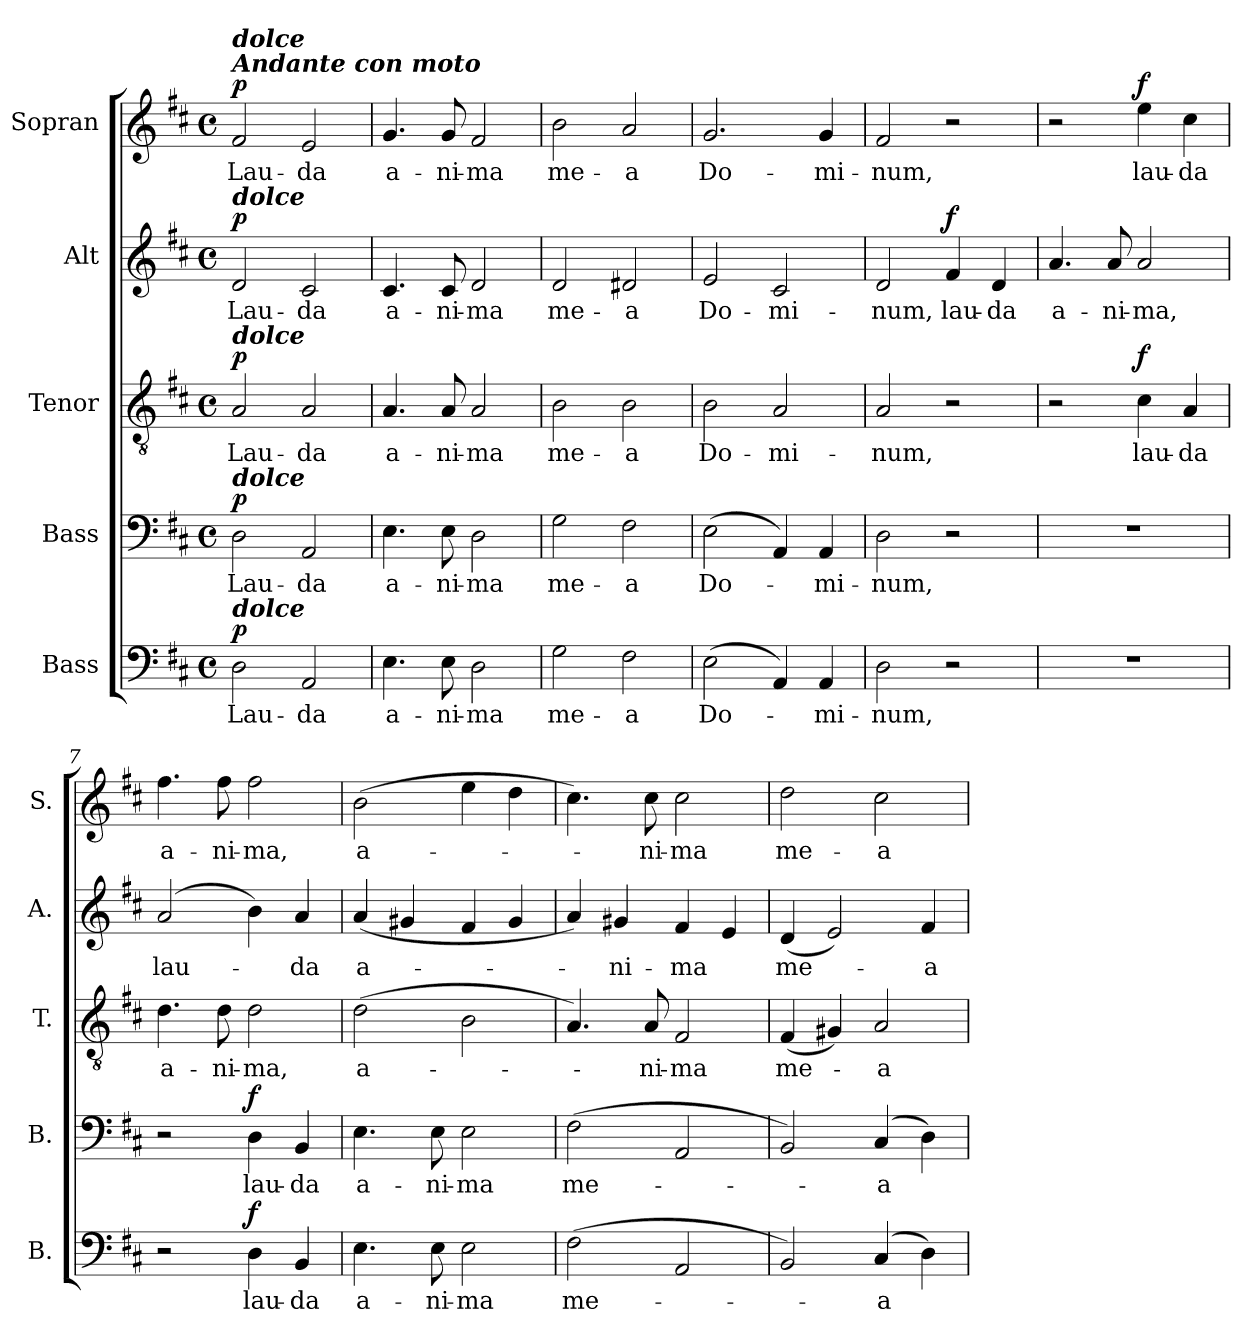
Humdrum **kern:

**kern	**text	**dynam	**kern	**text	**dynam	**kern	**text	**dynam	**kern	**text	**dynam	**kern	**text	**dynam
*part5	*part5	*part5	*part4	*part4	*part4	*part3	*part3	*part3	*part2	*part2	*part2	*part1	*part1	*part1
*staff5	*staff5	*staff5	*staff4	*staff4	*staff4	*staff3	*staff3	*staff3	*staff2	*staff2	*staff2	*staff1	*staff1	*staff1
*I"Bass	*	*	*I"Bass	*	*	*I"Tenor	*	*	*I"Alt	*	*	*I"Sopran	*	*
*I'B.	*	*	*I'B.	*	*	*I'T.	*	*	*I'A.	*	*	*I'S.	*	*
*clefF4	*	*	*clefF4	*	*	*clefGv2	*	*	*clefG2	*	*	*clefG2	*	*
*k[f#c#]	*	*	*k[f#c#]	*	*	*k[f#c#]	*	*	*k[f#c#]	*	*	*k[f#c#]	*	*
*D:	*	*	*D:	*	*	*D:	*	*	*D:	*	*	*D:	*	*
*M4/4	*	*	*M4/4	*	*	*M4/4	*	*	*M4/4	*	*	*M4/4	*	*
*met(c)	*	*	*met(c)	*	*	*met(c)	*	*	*met(c)	*	*	*met(c)	*	*
=1	=1	=1	=1	=1	=1	=1	=1	=1	=1	=1	=1	=1	=1	=1
!	!	!	!	!	!	!	!	!	!	!	!	!LO:TX:a:Bi:t=Andante con moto	!	!
!	!	!	!	!	!	!	!	!	!	!	!	!LO:TX:a:Bi:t=dolce	!	!
!	!	!	!	!	!	!	!	!	!LO:TX:a:Bi:t=dolce	!	!	!	!	!
!	!	!	!	!	!	!LO:TX:a:Bi:t=dolce	!	!	!	!	!	!	!	!
!	!	!	!LO:TX:a:Bi:t=dolce	!	!	!	!	!	!	!	!	!	!	!
!LO:TX:a:Bi:t=dolce	!	!	!	!	!	!	!	!	!	!	!	!	!	!
!	!LO:LY:b	!LO:DY:a	!	!LO:LY:b	!LO:DY:a	!	!LO:LY:b	!LO:DY:a	!	!LO:LY:b	!LO:DY:a	!	!LO:LY:b	!LO:DY:a
2D\	Lau-	p	2D\	Lau-	p	2A/	Lau-	p	2d/	Lau-	p	2f#/	Lau-	p
!	!LO:LY:b	!	!	!LO:LY:b	!	!	!LO:LY:b	!	!	!LO:LY:b	!	!	!LO:LY:b	!
2AA/	-da	.	2AA/	-da	.	2A/	-da	.	2c#/	-da	.	2e/	-da	.
=2	=2	=2	=2	=2	=2	=2	=2	=2	=2	=2	=2	=2	=2	=2
!	!LO:LY:b	!	!	!LO:LY:b	!	!	!LO:LY:b	!	!	!LO:LY:b	!	!	!LO:LY:b	!
4.E\	a-	.	4.E\	a-	.	4.A/	a-	.	4.c#/	a-	.	4.g/	a-	.
!	!LO:LY:b	!	!	!LO:LY:b	!	!	!LO:LY:b	!	!	!LO:LY:b	!	!	!LO:LY:b	!
8E\	-ni-	.	8E\	-ni-	.	8A/	-ni-	.	8c#/	-ni-	.	8g/	-ni-	.
!	!LO:LY:b	!	!	!LO:LY:b	!	!	!LO:LY:b	!	!	!LO:LY:b	!	!	!LO:LY:b	!
2D\	-ma	.	2D\	-ma	.	2A/	-ma	.	2d/	-ma	.	2f#/	-ma	.
=3	=3	=3	=3	=3	=3	=3	=3	=3	=3	=3	=3	=3	=3	=3
!	!LO:LY:b	!	!	!LO:LY:b	!	!	!LO:LY:b	!	!	!LO:LY:b	!	!	!LO:LY:b	!
2G\	me-	.	2G\	me-	.	2B\	me-	.	2d/	me-	.	2b\	me-	.
!	!LO:LY:b	!	!	!LO:LY:b	!	!	!LO:LY:b	!	!	!LO:LY:b	!	!	!LO:LY:b	!
2F#\	-a	.	2F#\	-a	.	2B\	-a	.	2d#X/	-a	.	2a/	-a	.
=4	=4	=4	=4	=4	=4	=4	=4	=4	=4	=4	=4	=4	=4	=4
!	!LO:LY:b	!	!	!LO:LY:b	!	!	!LO:LY:b	!	!	!LO:LY:b	!	!	!LO:LY:b	!
(>2E\	Do-	.	(>2E\	Do-	.	2B\	Do-	.	2e/	Do-	.	2.g/	Do-	.
!	!	!	!	!	!	!	!LO:LY:b	!	!	!LO:LY:b	!	!	!	!
4AA/)	.	.	4AA/)	.	.	2A/	-mi-	.	2c#/	-mi-	.	.	.	.
!	!LO:LY:b	!	!	!LO:LY:b	!	!	!	!	!	!	!	!	!LO:LY:b	!
4AA/	-mi-	.	4AA/	-mi-	.	.	.	.	.	.	.	4g/	-mi-	.
=5	=5	=5	=5	=5	=5	=5	=5	=5	=5	=5	=5	=5	=5	=5
!	!LO:LY:b	!	!	!LO:LY:b	!	!	!LO:LY:b	!	!	!LO:LY:b	!	!	!LO:LY:b	!
2D\	-num,	.	2D\	-num,	.	2A/	-num,	.	2d/	-num,	.	2f#/	-num,	.
!	!	!	!	!	!	!	!	!	!	!LO:LY:b	!LO:DY:a	!	!	!
2r	.	.	2r	.	.	2r	.	.	4f#/	lau-	f	2r	.	.
!	!	!	!	!	!	!	!	!	!	!LO:LY:b	!	!	!	!
.	.	.	.	.	.	.	.	.	4d/	-da	.	.	.	.
!!LO:LB:g=z
=6	=6	=6	=6	=6	=6	=6	=6	=6	=6	=6	=6	=6	=6	=6
!	!	!	!	!	!	!	!	!	!	!LO:LY:b	!	!	!	!
1r	.	.	1r	.	.	2r	.	.	4.a/	a-	.	2r	.	.
!	!	!	!	!	!	!	!	!	!	!LO:LY:b	!	!	!	!
.	.	.	.	.	.	.	.	.	8a/	-ni-	.	.	.	.
!	!	!	!	!	!	!	!LO:LY:b	!LO:DY:a	!	!LO:LY:b	!	!	!LO:LY:b	!LO:DY:a
.	.	.	.	.	.	4c#\	lau-	f	2a/	-ma,	.	4ee\	lau-	f
!	!	!	!	!	!	!	!LO:LY:b	!	!	!	!	!	!LO:LY:b	!
.	.	.	.	.	.	4A/	-da	.	.	.	.	4cc#\	-da	.
=7	=7	=7	=7	=7	=7	=7	=7	=7	=7	=7	=7	=7	=7	=7
!	!	!	!	!	!	!	!LO:LY:b	!	!	!LO:LY:b	!	!	!LO:LY:b	!
2r	.	.	2r	.	.	4.d\	a-	.	(2a/	lau-	.	4.ff#\	a-	.
!	!	!	!	!	!	!	!LO:LY:b	!	!	!	!	!	!LO:LY:b	!
.	.	.	.	.	.	8d\	-ni-	.	.	.	.	8ff#\	-ni-	.
!	!LO:LY:b	!LO:DY:a	!	!LO:LY:b	!LO:DY:a	!	!LO:LY:b	!	!	!	!	!	!LO:LY:b	!
4D\	lau-	f	4D\	lau-	f	2d\	-ma,	.	4b\)	.	.	2ff#\	-ma,	.
!	!LO:LY:b	!	!	!LO:LY:b	!	!	!	!	!	!LO:LY:b	!	!	!	!
4BB/	-da	.	4BB/	-da	.	.	.	.	4a/	-da	.	.	.	.
=8	=8	=8	=8	=8	=8	=8	=8	=8	=8	=8	=8	=8	=8	=8
!	!LO:LY:b	!	!	!LO:LY:b	!	!	!LO:LY:b	!	!	!LO:LY:b	!	!	!LO:LY:b	!
4.E\	a-	.	4.E\	a-	.	(>2d\	a-	.	(<4a/	a-	.	(>2b\	a-	.
.	.	.	.	.	.	.	.	.	4g#X/	.	.	.	.	.
!	!LO:LY:b	!	!	!LO:LY:b	!	!	!	!	!	!	!	!	!	!
8E\	-ni-	.	8E\	-ni-	.	.	.	.	.	.	.	.	.	.
!	!LO:LY:b	!	!	!LO:LY:b	!	!	!	!	!	!	!	!	!	!
2E\	-ma	.	2E\	-ma	.	2B\	.	.	4f#/	.	.	4ee\	.	.
.	.	.	.	.	.	.	.	.	4g#/	.	.	4dd\	.	.
=9	=9	=9	=9	=9	=9	=9	=9	=9	=9	=9	=9	=9	=9	=9
!	!LO:LY:b	!	!	!LO:LY:b	!	!	!	!	!	!	!	!	!	!
(>2F#\	me-	.	(>2F#\	me-	.	4.A/)	.	.	4a/)	.	.	4.cc#\)	.	.
!	!	!	!	!	!	!	!	!	!	!LO:LY:b	!	!	!	!
.	.	.	.	.	.	.	.	.	4g#X/	-ni-	.	.	.	.
!	!	!	!	!	!	!	!LO:LY:b	!	!	!	!	!	!LO:LY:b	!
.	.	.	.	.	.	8A/	-ni-	.	.	.	.	8cc#\	-ni-	.
!	!	!	!	!	!	!	!LO:LY:b	!	!	!LO:LY:b	!	!	!LO:LY:b	!
2AA/	.	.	2AA/	.	.	2F#/	-ma	.	4f#/	-ma	.	2cc#\	-ma	.
.	.	.	.	.	.	.	.	.	4e/	.	.	.	.	.
=10	=10	=10	=10	=10	=10	=10	=10	=10	=10	=10	=10	=10	=10	=10
!	!	!	!	!	!	!	!LO:LY:b	!	!	!LO:LY:b	!	!	!LO:LY:b	!
2BB/)	.	.	2BB/)	.	.	(<4F#/	me-	.	(<4d/	me-	.	2dd\	me-	.
.	.	.	.	.	.	4G#X/)	.	.	2e/)	.	.	.	.	.
!	!LO:LY:b	!	!	!LO:LY:b	!	!	!LO:LY:b	!	!	!	!	!	!LO:LY:b	!
(4C#/	-a	.	(4C#/	-a	.	2A/	-a	.	.	.	.	2cc#\	-a	.
!	!	!	!	!	!	!	!	!	!	!LO:LY:b	!	!	!	!
4D\)	.	.	4D\)	.	.	.	.	.	4f#/	-a	.	.	.	.
=	=	=	=	=	=	=	=	=	=	=	=	=	=	=
*-	*-	*-	*-	*-	*-	*-	*-	*-	*-	*-	*-	*-	*-	*-
